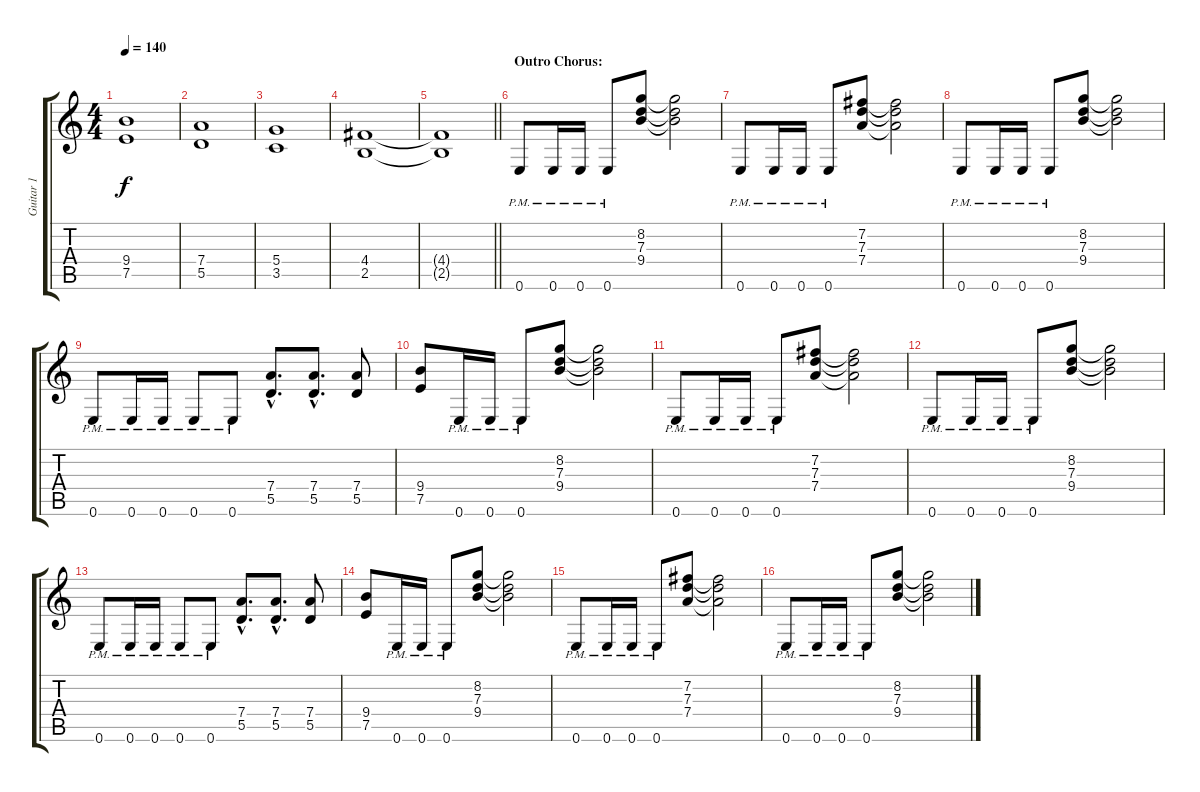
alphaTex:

\track ("Guitar 1" "Guitar 1") {instrument overdrivenguitar}
\staff {score tabs}
\tuning (E4 B3 G3 D3 A2 E2) {hide}
\ts (4 4)
\tempo 140
\clef g2
\ks c
(9.4 7.5).1{dy f} |
(7.4 5.5).1 |
(5.4 3.5).1 |
(4.4 2.5).1 |
\barLineRight lightlight
(4.4{t} 2.5{t}).1 |
\section ("" "Outro Chorus:")
0.6{pm}.8 0.6{pm}.16 0.6{pm}.16 0.6{pm}.8 (8.2 7.3 9.4).8 (8.2{t} 7.3{t} 9.4{t}).2 |
0.6{pm}.8 0.6{pm}.16 0.6{pm}.16 0.6{pm}.8 (7.2 7.3 7.4).8 (7.2{t} 7.3{t} 7.4{t}).2 |
0.6{pm}.8 0.6{pm}.16 0.6{pm}.16 0.6{pm}.8 (8.2 7.3 9.4).8 (8.2{t} 7.3{t} 9.4{t}).2 |
0.6{pm}.8 0.6{pm}.16 0.6{pm}.16 0.6{pm}.8 0.6{pm}.8 (7.4{hac} 5.5{hac}).8{d} (7.4{hac} 5.5{hac}).8{d} (7.4 5.5).8 |
(9.4 7.5).8 0.6{pm}.16 0.6{pm}.16 0.6{pm}.8 (8.2 7.3 9.4).8 (8.2{t} 7.3{t} 9.4{t}).2 |
0.6{pm}.8 0.6{pm}.16 0.6{pm}.16 0.6{pm}.8 (7.2 7.3 7.4).8 (7.2{t} 7.3{t} 7.4{t}).2 |
0.6{pm}.8 0.6{pm}.16 0.6{pm}.16 0.6{pm}.8 (8.2 7.3 9.4).8 (8.2{t} 7.3{t} 9.4{t}).2 |
0.6{pm}.8 0.6{pm}.16 0.6{pm}.16 0.6{pm}.8 0.6{pm}.8 (7.4{hac} 5.5{hac}).8{d} (7.4{hac} 5.5{hac}).8{d} (7.4 5.5).8 |
(9.4 7.5).8 0.6{pm}.16 0.6{pm}.16 0.6{pm}.8 (8.2 7.3 9.4).8 (8.2{t} 7.3{t} 9.4{t}).2 |
0.6{pm}.8 0.6{pm}.16 0.6{pm}.16 0.6{pm}.8 (7.2 7.3 7.4).8 (7.2{t} 7.3{t} 7.4{t}).2 |
0.6{pm}.8 0.6{pm}.16 0.6{pm}.16 0.6{pm}.8 (8.2 7.3 9.4).8 (8.2{t} 7.3{t} 9.4{t}).2
